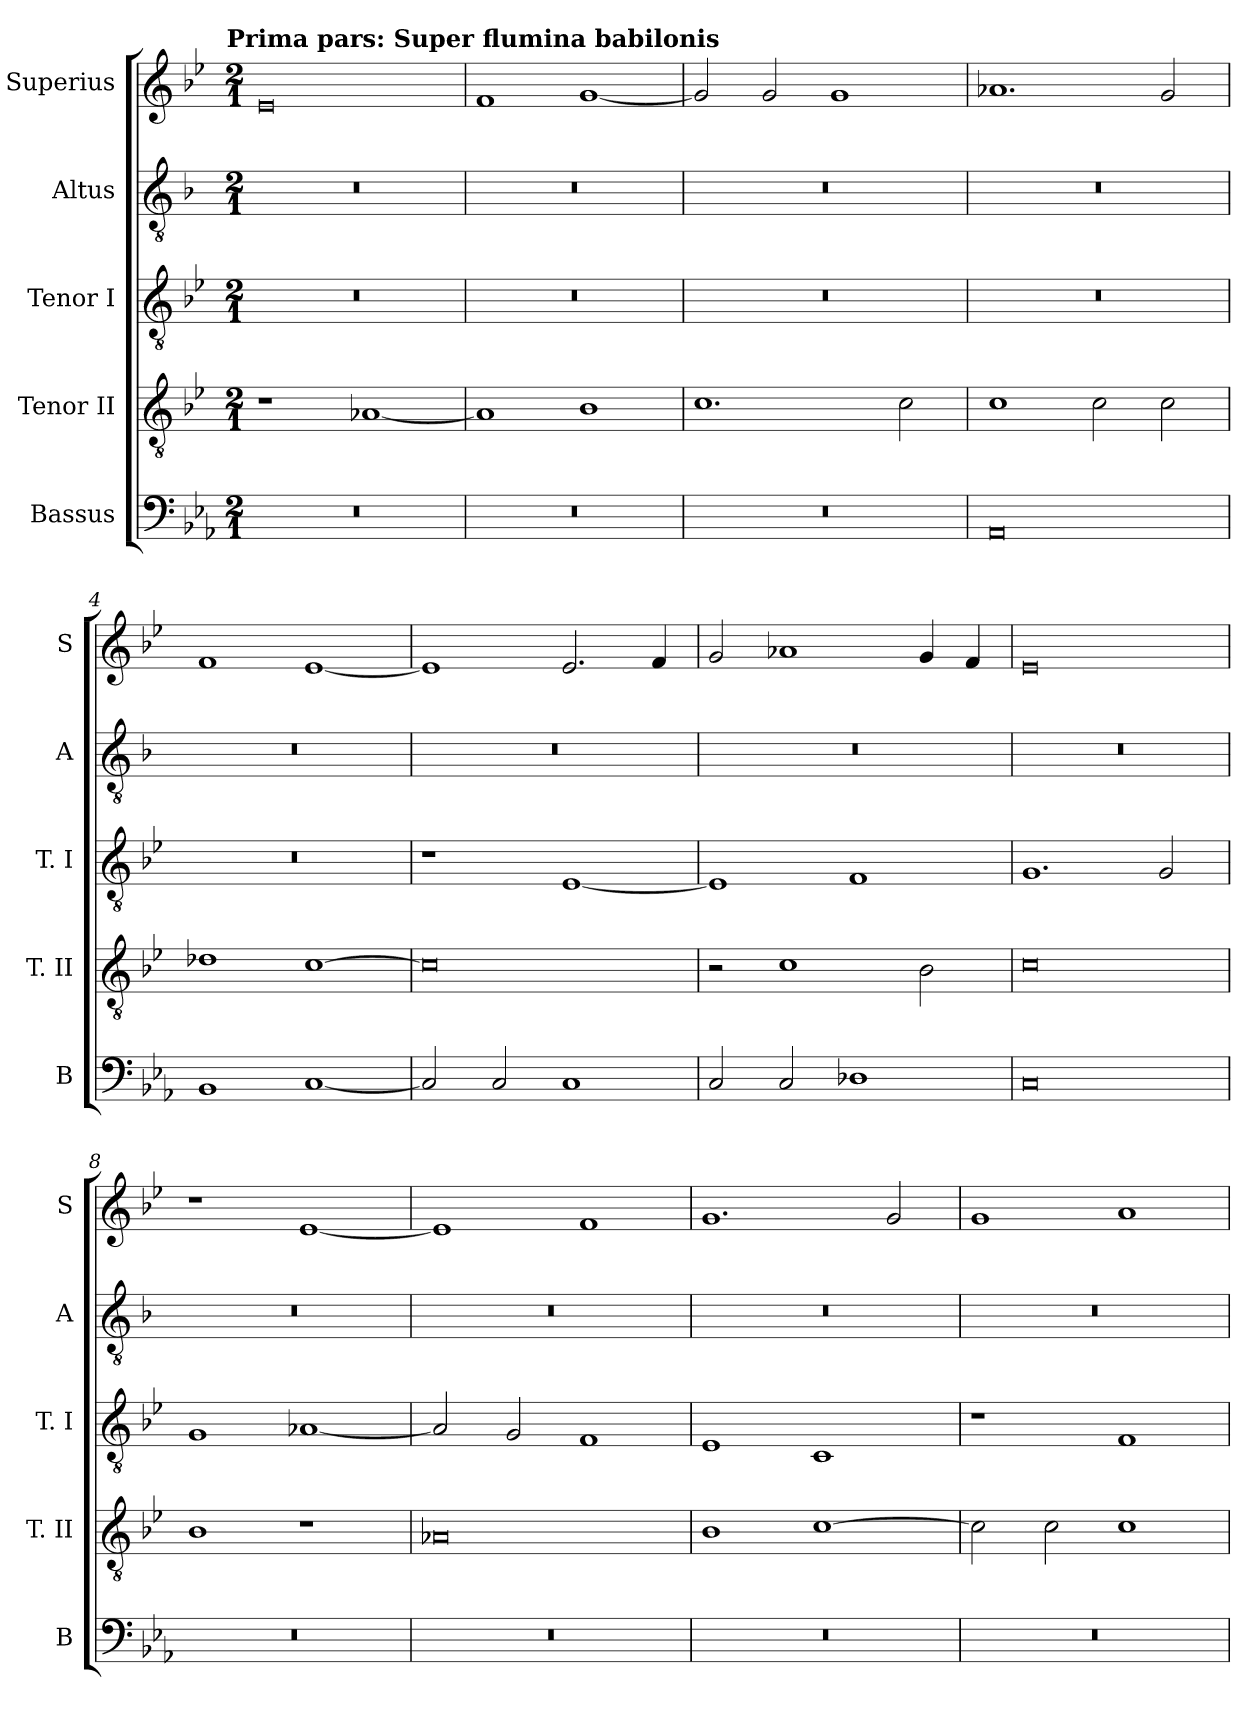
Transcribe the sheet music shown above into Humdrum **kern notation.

**kern	**kern	**kern	**kern	**kern
*part5	*part4	*part3	*part2	*part1
*staff5	*staff4	*staff3	*staff2	*staff1
*I"Bassus	*I"Tenor II	*I"Tenor I	*I"Altus	*I"Superius
*I'B	*I'T. II	*I'T. I	*I'A	*I'S
*clefF4	*clefGv2	*clefGv2	*clefGv2	*clefG2
*k[b-e-a-]	*k[b-e-]	*k[b-e-]	*k[b-]	*k[b-e-]
*E-:	*B-:	*B-:	*F:	*B-:
!!LO:TX:omd:t=Prima pars&colon; Super flumina babilonis
*M2/1	*M2/1	*M2/1	*M2/1	*M2/1
=	=	=	=	=
0r	1r	0r	0r	0e-
.	[1A-X	.	.	.
=1	=1	=1	=1	=1
0r	1A-]	0r	0r	1f
.	1B-	.	.	[1g
=2	=2	=2	=2	=2
0r	1.c	0r	0r	2g]
.	.	.	.	2g
.	.	.	.	1g
.	2c	.	.	.
=3	=3	=3	=3	=3
0AA-	1c	0r	0r	1.a-X
.	2c	.	.	.
.	2c	.	.	2g
=4	=4	=4	=4	=4
1BB-	1d-X	0r	0r	1f
[1C	[1c	.	.	[1e-
=5	=5	=5	=5	=5
2C]	0c]	1r	0r	1e-]
2C	.	.	.	.
1C	.	[1E-	.	2.e-
.	.	.	.	4f
=6	=6	=6	=6	=6
2C	2r	1E-]	0r	2g
2C	1c	.	.	1a-X
1D-X	.	1F	.	.
.	2B-	.	.	4g
.	.	.	.	4f
=7	=7	=7	=7	=7
0C	0c	1.G	0r	0e-
.	.	2G	.	.
=8	=8	=8	=8	=8
0r	1B-	1G	0r	1r
.	1r	[1A-X	.	[1e-
=9	=9	=9	=9	=9
0r	0A-X	2A-]	0r	1e-]
.	.	2G	.	.
.	.	1F	.	1f
=10	=10	=10	=10	=10
0r	1B-	1E-	0r	1.g
.	[1c	1C	.	.
.	.	.	.	2g
=11	=11	=11	=11	=11
0r	2c]	1r	0r	1g
.	2c	.	.	.
.	1c	1F	.	1a
=	=	=	=	=
*-	*-	*-	*-	*-
